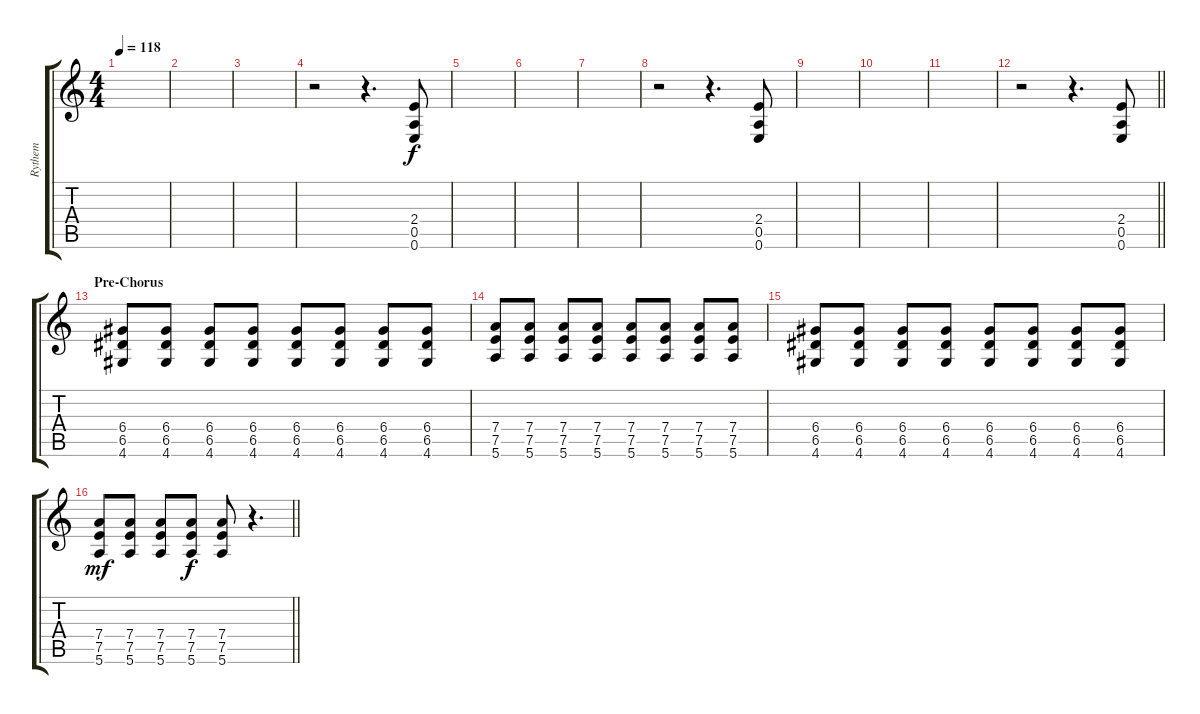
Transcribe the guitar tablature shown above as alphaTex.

\track ("Rythem" "Rythem") {instrument distortionguitar}
\staff {score tabs}
\tuning (E4 B3 G3 D3 A2 E2) {hide}
\ts (4 4)
\tempo 118
\clef g2
\ks c
|
|
|
r.2 r.4{d} (2.4 0.5 0.6).8 |
|
|
|
r.2 r.4{d} (2.4 0.5 0.6).8 |
|
|
|
\barLineRight lightlight
r.2 r.4{d} (2.4 0.5 0.6).8 |
\section ("" "Pre-Chorus")
(6.4 6.5 4.6).8 (6.4 6.5 4.6).8 (6.4 6.5 4.6).8 (6.4 6.5 4.6).8 (6.4 6.5 4.6).8 (6.4 6.5 4.6).8 (6.4 6.5 4.6).8 (6.4 6.5 4.6).8 |
(7.4 7.5 5.6).8 (7.4 7.5 5.6).8 (7.4 7.5 5.6).8 (7.4 7.5 5.6).8 (7.4 7.5 5.6).8 (7.4 7.5 5.6).8 (7.4 7.5 5.6).8 (7.4 7.5 5.6).8 |
(6.4 6.5 4.6).8 (6.4 6.5 4.6).8 (6.4 6.5 4.6).8 (6.4 6.5 4.6).8 (6.4 6.5 4.6).8 (6.4 6.5 4.6).8 (6.4 6.5 4.6).8 (6.4 6.5 4.6).8 |
\barLineRight lightlight
(7.4 7.5 5.6).8{dy mf} (7.4 7.5 5.6).8 (7.4 7.5 5.6).8 (7.4 7.5 5.6).8{dy f} (7.4 7.5 5.6).8 r.4{d}
